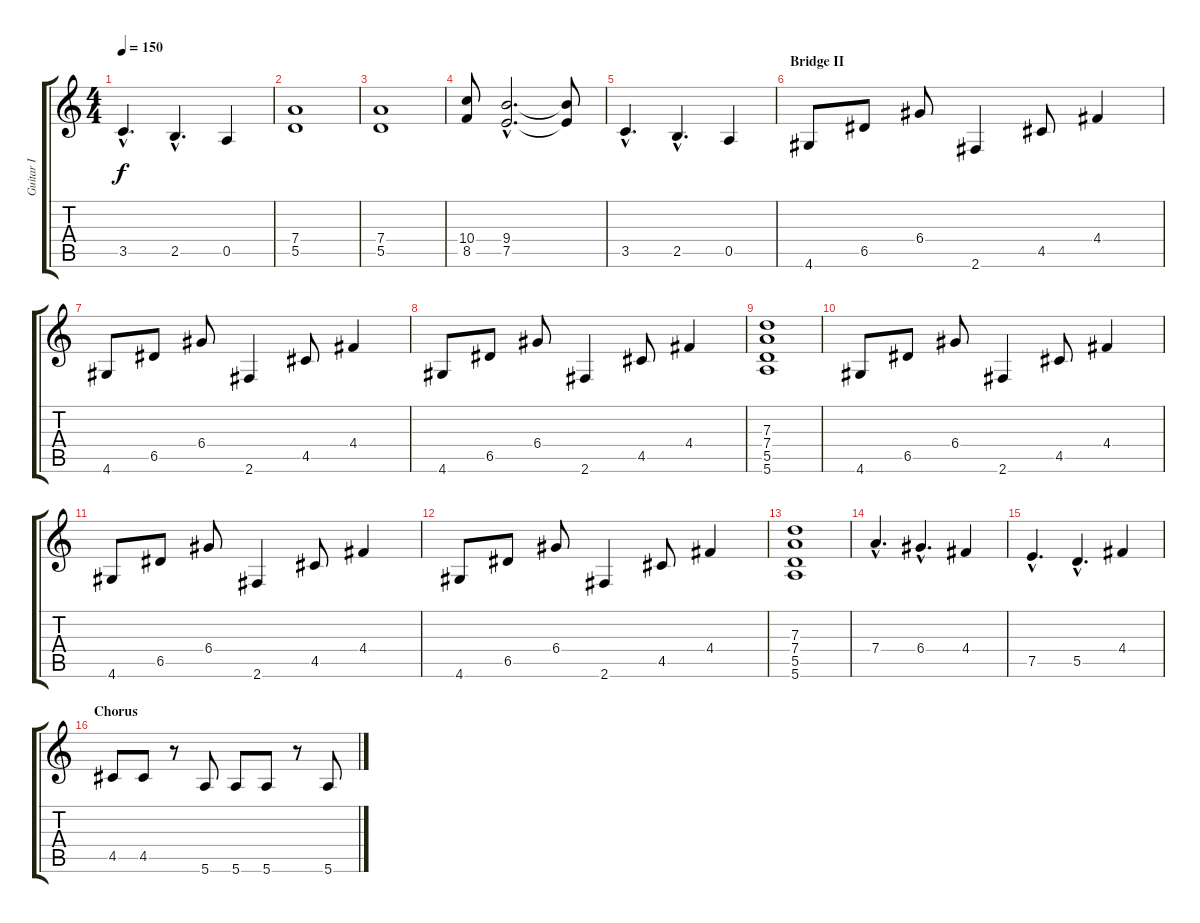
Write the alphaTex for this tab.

\track ("Guitar I" "Guitar I") {instrument distortionguitar}
\staff {score tabs}
\tuning (E4 B3 G3 D3 A2 E2) {hide}
\ts (4 4)
\tempo 150
\clef g2
\ks c
3.5{hac}.4{d dy f} 2.5{hac}.4{d} 0.5.4 |
(7.4 5.5).1 |
(7.4 5.5).1 |
(10.4 8.5).8 (9.4{hac} 7.5{hac}).2{d} (9.4{t} 7.5{t}).8 |
3.5{hac}.4{d} 2.5{hac}.4{d} 0.5.4 |
\section ("" "Bridge II")
4.6.8 6.5.8 6.4.8 2.6.4 4.5.8 4.4.4 |
4.6.8 6.5.8 6.4.8 2.6.4 4.5.8 4.4.4 |
4.6.8 6.5.8 6.4.8 2.6.4 4.5.8 4.4.4 |
(7.3 7.4 5.5 5.6).1 |
4.6.8 6.5.8 6.4.8 2.6.4 4.5.8 4.4.4 |
4.6.8 6.5.8 6.4.8 2.6.4 4.5.8 4.4.4 |
4.6.8 6.5.8 6.4.8 2.6.4 4.5.8 4.4.4 |
(7.3 7.4 5.5 5.6).1 |
7.4{hac}.4{d} 6.4{hac}.4{d} 4.4.4 |
7.5{hac}.4{d} 5.5{hac}.4{d} 4.4.4 |
\section ("" "Chorus")
4.5.8 4.5.8 r.8 5.6.8 5.6.8 5.6.8 r.8 5.6.8
